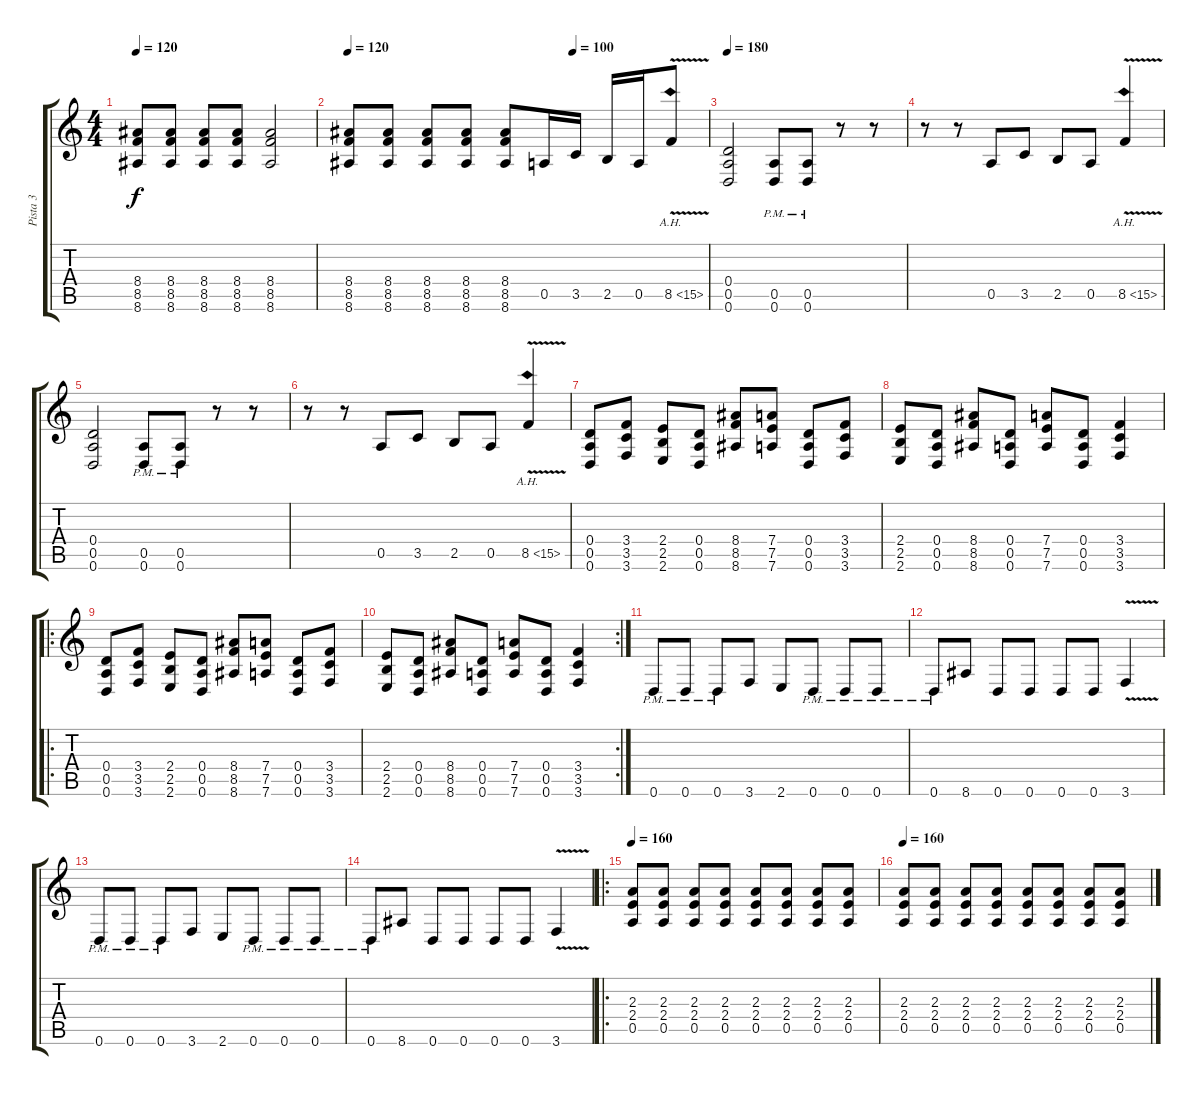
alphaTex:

\track ("Pista 3" "Pista 3") {instrument distortionguitar}
\staff {score tabs}
\tuning (E4 B3 G3 D3 A2 D2) {hide}
\ts (4 4)
\tempo 120
\clef g2
\ks c
(8.4 8.5 8.6).8{dy f} (8.4 8.5 8.6).8 (8.4 8.5 8.6).8 (8.4 8.5 8.6).8 (8.4 8.5 8.6).2 |
\tempo 120
\tempo (100 0.625)
(8.4 8.5 8.6).8 (8.4 8.5 8.6).8 (8.4 8.5 8.6).8 (8.4 8.5 8.6).8 (8.4 8.5 8.6).8 0.5.16 3.5.16 2.5.16 0.5.16 8.5{ah 7 v}.8 |
\tempo 180
(0.4 0.5 0.6).2 (0.5{pm} 0.6{pm}).8 (0.5{pm} 0.6{pm}).8 r.8 r.8 |
r.8 r.8 0.5.8 3.5.8 2.5.8 0.5.8 8.5{ah 7 v}.4 |
(0.4 0.5 0.6).2 (0.5{pm} 0.6{pm}).8 (0.5{pm} 0.6{pm}).8 r.8 r.8 |
r.8 r.8 0.5.8 3.5.8 2.5.8 0.5.8 8.5{ah 7 v}.4 |
(0.4 0.5 0.6).8{volume 16 instrument overdrivenguitar} (3.4 3.5 3.6).8 (2.4 2.5 2.6).8 (0.4 0.5 0.6).8 (8.4 8.5 8.6).8 (7.4 7.5 7.6).8 (0.4 0.5 0.6).8 (3.4 3.5 3.6).8 |
(2.4 2.5 2.6).8 (0.4 0.5 0.6).8 (8.4 8.5 8.6).8 (0.4 0.5 0.6).8 (7.4 7.5 7.6).8 (0.4 0.5 0.6).8 (3.4 3.5 3.6).4 |
\ro
(0.4 0.5 0.6).8{volume 16 instrument overdrivenguitar} (3.4 3.5 3.6).8 (2.4 2.5 2.6).8 (0.4 0.5 0.6).8 (8.4 8.5 8.6).8 (7.4 7.5 7.6).8 (0.4 0.5 0.6).8 (3.4 3.5 3.6).8 |
\rc 2
(2.4 2.5 2.6).8 (0.4 0.5 0.6).8 (8.4 8.5 8.6).8 (0.4 0.5 0.6).8 (7.4 7.5 7.6).8 (0.4 0.5 0.6).8 (3.4 3.5 3.6).4 |
0.6{pm}.8 0.6{pm}.8 0.6{pm}.8 3.6.8 2.6.8 0.6{pm}.8 0.6{pm}.8 0.6{pm}.8 |
0.6{pm}.8 8.6.8 0.6.8 0.6.8 0.6.8 0.6.8 3.6{v}.4 |
0.6{pm}.8 0.6{pm}.8 0.6{pm}.8 3.6.8 2.6.8 0.6{pm}.8 0.6{pm}.8 0.6{pm}.8 |
0.6{pm}.8 8.6.8 0.6.8 0.6.8 0.6.8 0.6.8 3.6{v}.4 |
\ro
\tempo 160
(2.3 2.4 0.5).8 (2.3 2.4 0.5).8 (2.3 2.4 0.5).8 (2.3 2.4 0.5).8 (2.3 2.4 0.5).8 (2.3 2.4 0.5).8 (2.3 2.4 0.5).8 (2.3 2.4 0.5).8 |
\tempo 160
(2.3 2.4 0.5).8 (2.3 2.4 0.5).8 (2.3 2.4 0.5).8 (2.3 2.4 0.5).8 (2.3 2.4 0.5).8 (2.3 2.4 0.5).8 (2.3 2.4 0.5).8 (2.3 2.4 0.5).8
